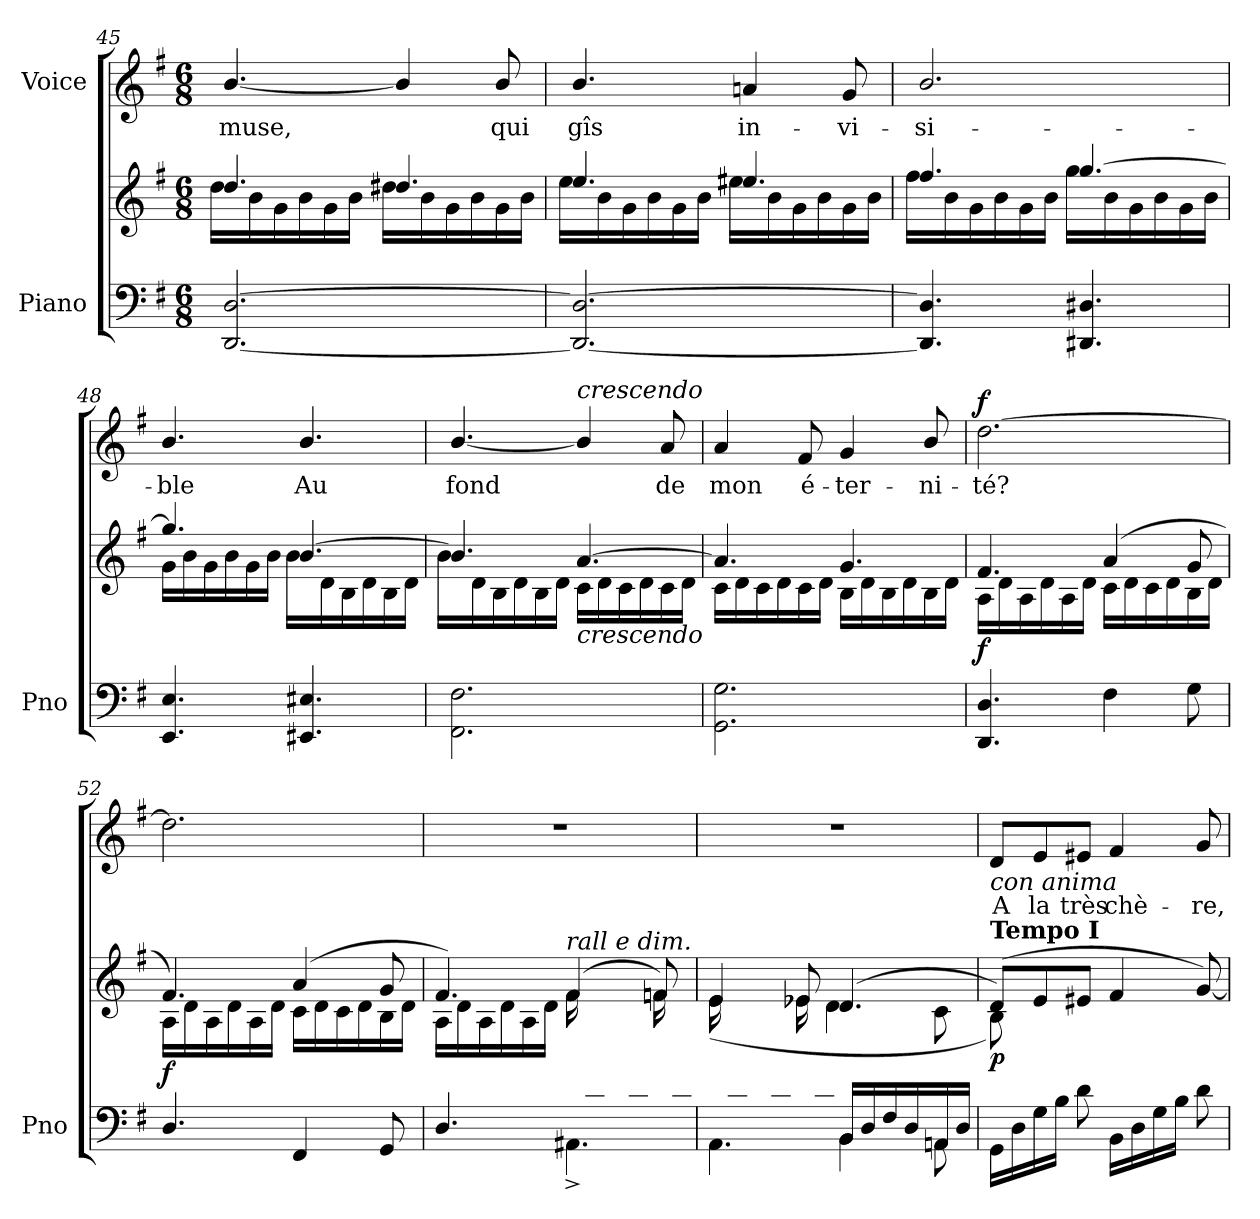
**kern	**kern	**dynam	**kern	**text	**dynam
*part2	*part2	*part2	*part1	*part1	*part1
*staff3	*staff2	*staff2/3	*staff1	*staff1	*staff1
*I"Piano	*	*	*I"Voice	*	*
*I'Pno	*	*	*	*	*
*clefF4	*clefG2	*	*clefG2	*	*
*k[f#]	*k[f#]	*	*k[f#]	*	*
*M6/8	*M6/8	*	*M6/8	*	*
=45	=45	=45	=45	=45	=45
*	*^	*	*	*	*
!	!	!	!	!	!LO:LY:b	!
[2.DD/ [2.D/	4.dd/	16dd\LL	.	[4.b/	muse,	.
.	.	16b\	.	.	.	.
.	.	16g\	.	.	.	.
.	.	16b\	.	.	.	.
.	.	16g\	.	.	.	.
.	.	16b\JJ	.	.	.	.
.	4.dd#X/	16dd#\LL	.	4b/]	.	.
.	.	16b\	.	.	.	.
.	.	16g\	.	.	.	.
.	.	16b\	.	.	.	.
!	!	!	!	!	!LO:LY:b	!
.	.	16g\	.	8b/	qui	.
.	.	16b\JJ	.	.	.	.
!!LO:LB:g=z
=46	=46	=46	=46	=46	=46	=46
!	!	!	!	!	!LO:LY:b	!
2.DD/_ 2.D/_	4.ee/	16ee\LL	.	4.b/	gîs	.
.	.	16b\	.	.	.	.
.	.	16g\	.	.	.	.
.	.	16b\	.	.	.	.
.	.	16g\	.	.	.	.
.	.	16b\JJ	.	.	.	.
!	!	!	!	!	!LO:LY:b	!
.	4.ee#X/	16ee#\LL	.	4an/	in-	.
.	.	16b\	.	.	.	.
.	.	16g\	.	.	.	.
.	.	16b\	.	.	.	.
!	!	!	!	!	!LO:LY:b	!
.	.	16g\	.	8g/	-vi-	.
.	.	16b\JJ	.	.	.	.
=47	=47	=47	=47	=47	=47	=47
!	!	!	!	!	!LO:LY:b	!
4.DD/] 4.D/]	4.ff#/	16ff#\LL	.	2.b/	-si-	.
.	.	16b\	.	.	.	.
.	.	16g\	.	.	.	.
.	.	16b\	.	.	.	.
.	.	16g\	.	.	.	.
.	.	16b\JJ	.	.	.	.
4.DD#X/ 4.D#X/	[4.gg/	16gg\LL	.	.	.	.
.	.	16b\	.	.	.	.
.	.	16g\	.	.	.	.
.	.	16b\	.	.	.	.
.	.	16g\	.	.	.	.
.	.	16b\JJ	.	.	.	.
!!LO:LB:g=z
=48	=48	=48	=48	=48	=48	=48
!	!	!	!	!	!LO:LY:b	!
4.EE/ 4.E/	4.gg/]	16g\LL	.	4.b/	-ble	.
.	.	16b\	.	.	.	.
.	.	16g\	.	.	.	.
.	.	16b\	.	.	.	.
.	.	16g\	.	.	.	.
.	.	16b\JJ	.	.	.	.
!	!	!	!	!	!LO:LY:b	!
4.EE#X/ 4.E#X/	[4.b/	16b\LL	.	4.b/	Au	.
.	.	16d\	.	.	.	.
.	.	16B\	.	.	.	.
.	.	16d\	.	.	.	.
.	.	16B\	.	.	.	.
.	.	16d\JJ	.	.	.	.
!!LO:LB:g=z
=49	=49	=49	=49	=49	=49	=49
!	!	!	!	!	!LO:LY:b	!
2.FF#\ 2.F#\	4.b/]	16b\LL	.	[4.b/	fond	.
.	.	16d\	.	.	.	.
.	.	16B\	.	.	.	.
.	.	16d\	.	.	.	.
.	.	16B\	.	.	.	.
.	.	16d\JJ	.	.	.	.
!	!	!	!	!LO:TX:a:i:t=crescendo	!	!
!	!LO:TX:b:i:t=crescendo	!	!	!	!	!
.	[4.a/	16c\LL	.	4b/]	.	.
.	.	16d\	.	.	.	.
.	.	16c\	.	.	.	.
.	.	16d\	.	.	.	.
!	!	!	!	!	!LO:LY:b	!
.	.	16c\	.	8a/	de	.
.	.	16d\JJ	.	.	.	.
=50	=50	=50	=50	=50	=50	=50
!	!	!	!	!	!LO:LY:b	!
2.GG\ 2.G\	4.a/]	16c\LL	.	4a/	mon	.
.	.	16d\	.	.	.	.
.	.	16c\	.	.	.	.
.	.	16d\	.	.	.	.
!	!	!	!	!	!LO:LY:b	!
.	.	16c\	.	8f#/	é-	.
.	.	16d\JJ	.	.	.	.
!	!	!	!	!	!LO:LY:b	!
.	4.g/	16B\LL	.	4g/	-ter-	.
.	.	16d\	.	.	.	.
.	.	16B\	.	.	.	.
.	.	16d\	.	.	.	.
!	!	!	!	!	!LO:LY:b	!
.	.	16B\	.	8b/	-ni-	.
.	.	16d\JJ	.	.	.	.
!!LO:PB:g=z
=51	=51	=51	=51	=51	=51	=51
!	!	!	!LO:DY:a=2	!	!LO:LY:b	!LO:DY:a
4.DD/ 4.D/	4.f#/	16A\LL	f	[2.dd\	-té?	f
.	.	16d\	.	.	.	.
.	.	16A\	.	.	.	.
.	.	16d\	.	.	.	.
.	.	16A\	.	.	.	.
.	.	16d\JJ	.	.	.	.
4F#\	(4a/	16c\LL	.	.	.	.
.	.	16d\	.	.	.	.
.	.	16c\	.	.	.	.
.	.	16d\	.	.	.	.
8G\	8g/	16B\	.	.	.	.
.	.	16d\JJ	.	.	.	.
!!LO:LB:g=z
=52	=52	=52	=52	=52	=52	=52
!	!	!	!LO:DY:a=2	!	!	!
4.D/	4.f#/)	16A\LL	f	2.dd\]	.	.
.	.	16d\	.	.	.	.
.	.	16A\	.	.	.	.
.	.	16d\	.	.	.	.
.	.	16A\	.	.	.	.
.	.	16d\JJ	.	.	.	.
4FF#/	(4a/	16c\LL	.	.	.	.
.	.	16d\	.	.	.	.
.	.	16c\	.	.	.	.
.	.	16d\	.	.	.	.
8GG/	8g/	16B\	.	.	.	.
.	.	16d\JJ	.	.	.	.
=53	=53	=53	=53	=53	=53	=53
*^	*	*	*	*	*	*
4..ryy	4.D/	4.f#/)	16A\LL	.	2.r	.	.
.	.	.	16d\	.	.	.	.
.	.	.	16A\	.	.	.	.
.	.	.	16d\	.	.	.	.
.	.	.	16A\	.	.	.	.
.	.	.	16d\JJ	.	.	.	.
!	!	!LO:TX:a:i:t=rall                e             dim.	!	!	!	!	!
.	4.AA#X^<\	(4f#/	16f#\LL	.	.	.	.
16c#X/	.	.	8.ryy	.	.	.	.
16G/	.	.	.	.	.	.	.
16c#/	.	.	.	.	.	.	.
16ryy	.	8fn/)	16fn\	.	.	.	.
16c#/JJ	.	.	16ryy	.	.	.	.
!!LO:LB:g=z
=54	=54	=54	=54	=54	=54	=54	=54
*	*	*	*^	*	*	*	*
16ryy	4.AA\	4e/	(>4e\	16e\LL	.	2.r	.	.
16c#X/	.	.	.	8.ryy	.	.	.	.
16G/	.	.	.	.	.	.	.	.
16c#/	.	.	.	.	.	.	.	.
16ryy	.	(8e-X/	8ryy	16e-\	.	.	.	.
16c#/JJ	.	.	.	4..ryy	.	.	.	.
16BB/LL	4BB\	(4.d/	4d\	.	.	.	.	.
16D/	.	.	.	.	.	.	.	.
16F#/	.	.	.	.	.	.	.	.
16D/	.	.	.	.	.	.	.	.
16AAn/	8AA\	.	8c\	.	.	.	.	.
16D/JJ	.	.	.	.	.	.	.	.
*v	*v	*	*	*	*	*	*	*
*	*	*v	*v	*	*	*	*
!!LO:PB:g=z
=55	=55	=55	=55	=55	=55	=55
!	!	!	!	!LO:TX:b:i:t=con anima	!	!
!	!LO:TX:a:B:t=Tempo I	!	!	!	!	!
!	!	!	!LO:DY:b	!	!LO:LY:b	!
16GG\LL	(<8d/L)	8B\)	p	8d/L	A	.
16D\	.	.	.	.	.	.
!	!	!	!	!	!LO:LY:b	!
16G\	8e/	2ryy	.	8e/	la	.
16B\JJ	.	.	.	.	.	.
!	!	!	!	!	!LO:LY:b	!
8d\	8e#X/J	.	.	8e#X/J	très	.
!	!	!	!	!	!LO:LY:b	!
16BB\LL	4f#/	.	.	4f#/	chè-	.
16D\	.	.	.	.	.	.
16G\	.	.	.	.	.	.
16B\JJ	.	.	.	.	.	.
!	!	!	!	!	!LO:LY:b	!
8d\	[8g/)	8ryy	.	8g/	-re,	.
*	*v	*v	*	*	*	*
=	=	=	=	=	=
*-	*-	*-	*-	*-	*-
